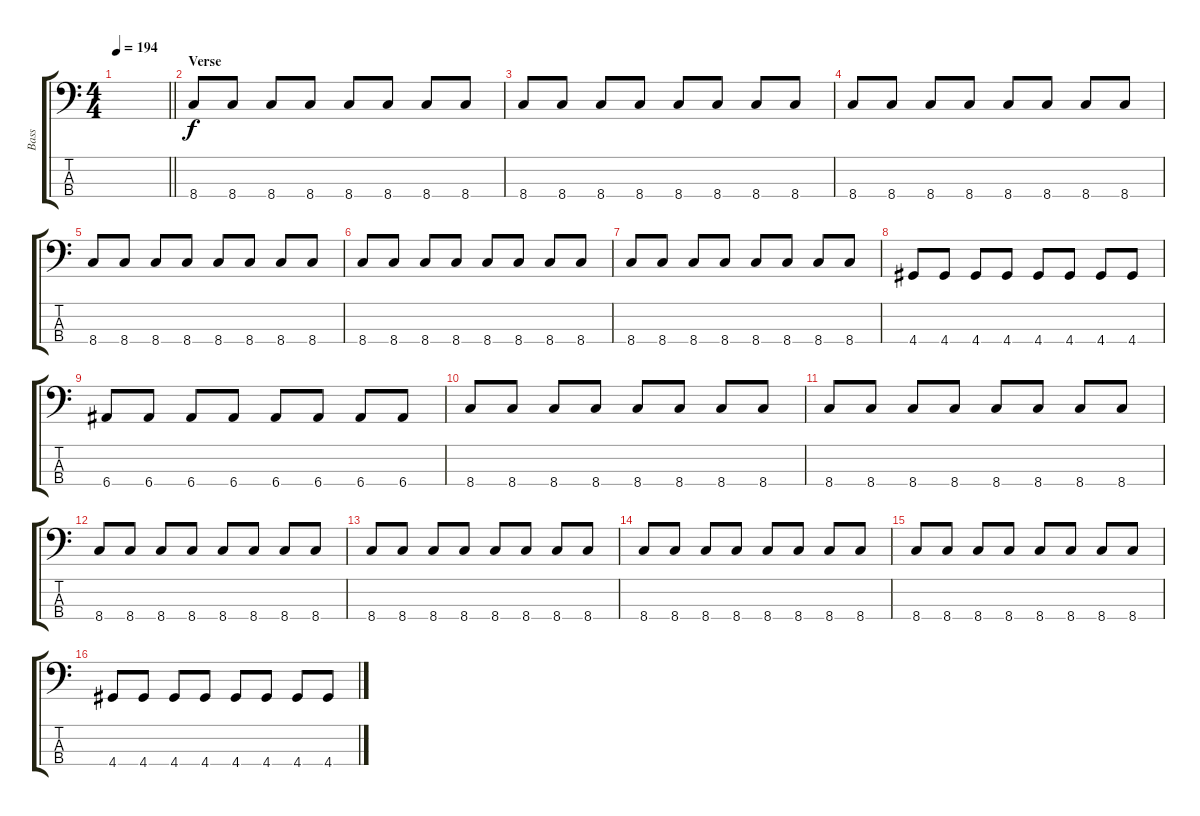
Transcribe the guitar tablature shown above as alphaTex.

\track ("Bass" "Bass") {instrument electricbasspick}
\staff {score tabs}
\tuning (G2 D2 A1 E1) {hide}
\ts (4 4)
\tempo 194
\clef f4
\barLineRight lightlight
\ks c
|
\section ("" "Verse")
8.4.8 8.4.8 8.4.8 8.4.8 8.4.8 8.4.8 8.4.8 8.4.8 |
8.4.8 8.4.8 8.4.8 8.4.8 8.4.8 8.4.8 8.4.8 8.4.8 |
8.4.8 8.4.8 8.4.8 8.4.8 8.4.8 8.4.8 8.4.8 8.4.8 |
8.4.8 8.4.8 8.4.8 8.4.8 8.4.8 8.4.8 8.4.8 8.4.8 |
8.4.8 8.4.8 8.4.8 8.4.8 8.4.8 8.4.8 8.4.8 8.4.8 |
8.4.8 8.4.8 8.4.8 8.4.8 8.4.8 8.4.8 8.4.8 8.4.8 |
4.4.8 4.4.8 4.4.8 4.4.8 4.4.8 4.4.8 4.4.8 4.4.8 |
6.4.8 6.4.8 6.4.8 6.4.8 6.4.8 6.4.8 6.4.8 6.4.8 |
8.4.8 8.4.8 8.4.8 8.4.8 8.4.8 8.4.8 8.4.8 8.4.8 |
8.4.8 8.4.8 8.4.8 8.4.8 8.4.8 8.4.8 8.4.8 8.4.8 |
8.4.8 8.4.8 8.4.8 8.4.8 8.4.8 8.4.8 8.4.8 8.4.8 |
8.4.8 8.4.8 8.4.8 8.4.8 8.4.8 8.4.8 8.4.8 8.4.8 |
8.4.8 8.4.8 8.4.8 8.4.8 8.4.8 8.4.8 8.4.8 8.4.8 |
8.4.8 8.4.8 8.4.8 8.4.8 8.4.8 8.4.8 8.4.8 8.4.8 |
4.4.8 4.4.8 4.4.8 4.4.8 4.4.8 4.4.8 4.4.8 4.4.8
